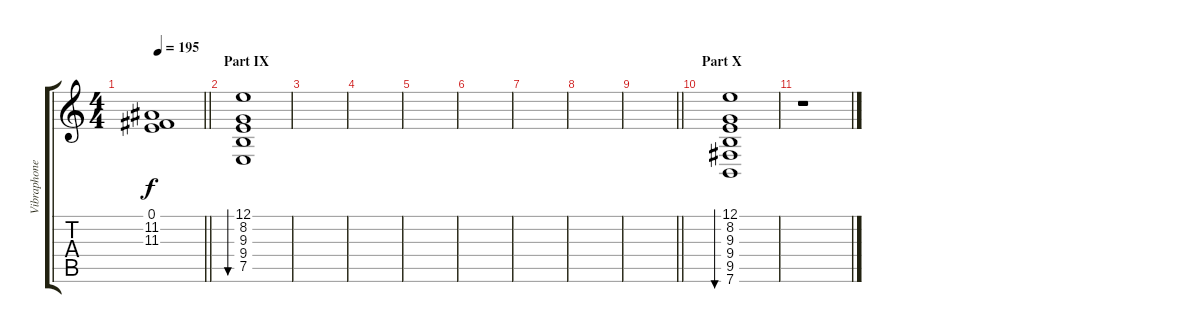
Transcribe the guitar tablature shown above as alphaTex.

\track ("Vibraphone" "Vibraphone") {instrument vibraphone}
\staff {score tabs}
\tuning (E4 B3 G3 D3 A2 E2) {hide}
\ts (4 4)
\tempo 195
\clef g2
\barLineRight lightlight
\ks c
(0.1{t} 11.2{t} 11.3{t}).1{dy f} |
\section ("" "Part IX")
(12.1 8.2 9.3 9.4 7.5).1{bu 480} |
|
|
|
|
|
|
\barLineRight lightlight
|
\section ("" "Part X")
(12.1 8.2 9.3 9.4 9.5 7.6).1{bu 480} |
r.1
